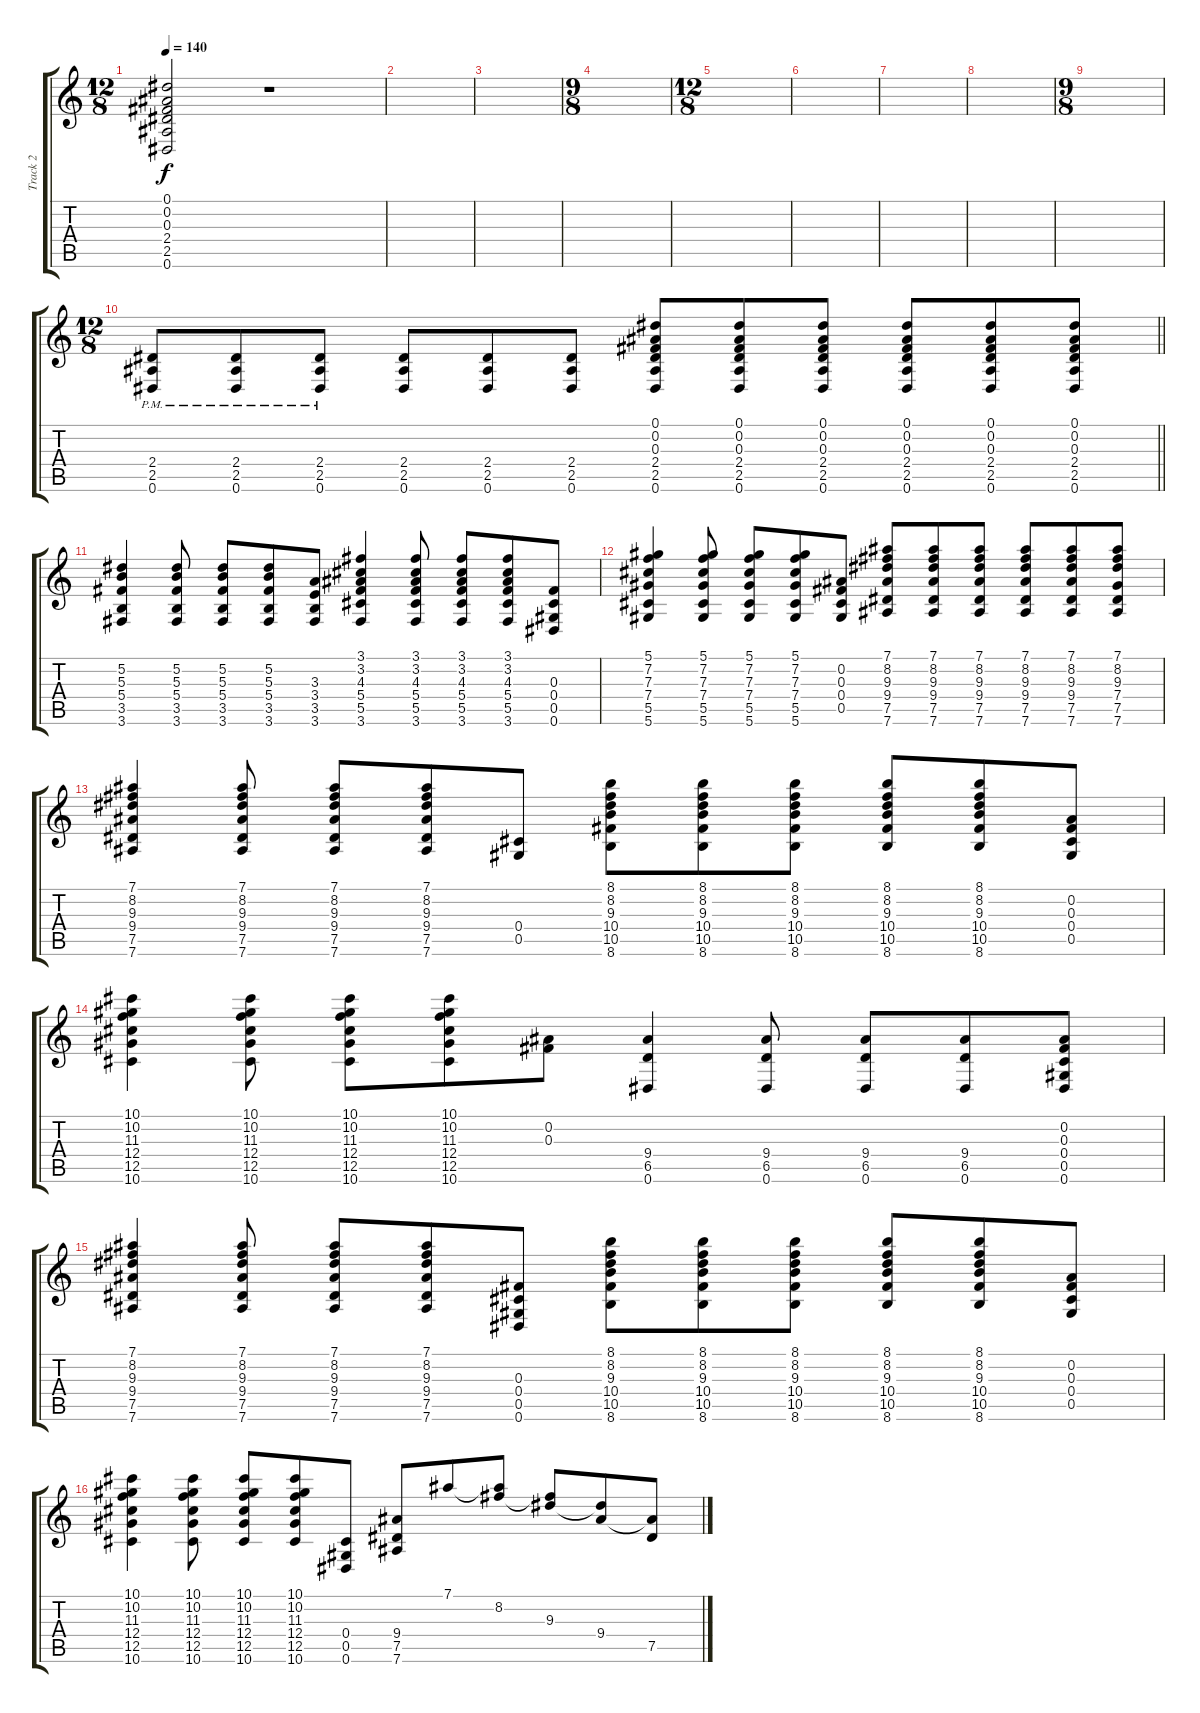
\track ("Track 2" "Track 2") {instrument overdrivenguitar}
\staff {score tabs}
\tuning (Eb4 Bb3 Gb3 Db3 Ab2 Eb2) {hide}
\ts (12 8)
\tempo 140
\clef g2
\ks c
(0.1{t} 0.2{t} 0.3{t} 2.4{t} 2.5{t} 0.6{t}).2{dy f} r.1 |
|
|
\ts (9 8)
|
\ts (12 8)
|
|
|
|
\ts (9 8)
|
\ts (12 8)
\barLineRight lightlight
(2.4{pm} 2.5{pm} 0.6{pm}).8 (2.4{pm} 2.5{pm} 0.6{pm}).8 (2.4{pm} 2.5{pm} 0.6{pm}).8 (2.4 2.5 0.6).8 (2.4 2.5 0.6).8 (2.4 2.5 0.6).8 (0.1 0.2 0.3 2.4 2.5 0.6).8 (0.1 0.2 0.3 2.4 2.5 0.6).8 (0.1 0.2 0.3 2.4 2.5 0.6).8 (0.1 0.2 0.3 2.4 2.5 0.6).8 (0.1 0.2 0.3 2.4 2.5 0.6).8 (0.1 0.2 0.3 2.4 2.5 0.6).8 |
(5.2 5.3 5.4 3.5 3.6).4 (5.2 5.3 5.4 3.5 3.6).8 (5.2 5.3 5.4 3.5 3.6).8 (5.2 5.3 5.4 3.5 3.6).8 (3.3 3.4 3.5 3.6).8 (3.1 3.2 4.3 5.4 5.5 3.6).4 (3.1 3.2 4.3 5.4 5.5 3.6).8 (3.1 3.2 4.3 5.4 5.5 3.6).8 (3.1 3.2 4.3 5.4 5.5 3.6).8 (0.3 0.4 0.5 0.6).8 |
(5.1 7.2 7.3 7.4 5.5 5.6).4 (5.1 7.2 7.3 7.4 5.5 5.6).8 (5.1 7.2 7.3 7.4 5.5 5.6).8 (5.1 7.2 7.3 7.4 5.5 5.6).8 (0.2 0.3 0.4 0.5).8 (7.1 8.2 9.3 9.4 7.5 7.6).8 (7.1 8.2 9.3 9.4 7.5 7.6).8 (7.1 8.2 9.3 9.4 7.5 7.6).8 (7.1 8.2 9.3 9.4 7.5 7.6).8 (7.1 8.2 9.3 9.4 7.5 7.6).8 (7.1 8.2 9.3 7.4 7.5 7.6).8 |
(7.1 8.2 9.3 9.4 7.5 7.6).4 (7.1 8.2 9.3 9.4 7.5 7.6).8 (7.1 8.2 9.3 9.4 7.5 7.6).8 (7.1 8.2 9.3 9.4 7.5 7.6).8 (0.4 0.5).8 (8.1 8.2 9.3 10.4 10.5 8.6).8 (8.1 8.2 9.3 10.4 10.5 8.6).8 (8.1 8.2 9.3 10.4 10.5 8.6).8 (8.1 8.2 9.3 10.4 10.5 8.6).8 (8.1 8.2 9.3 10.4 10.5 8.6).8 (0.2 0.3 0.4 0.5).8 |
(10.1 10.2 11.3 12.4 12.5 10.6).4 (10.1 10.2 11.3 12.4 12.5 10.6).8 (10.1 10.2 11.3 12.4 12.5 10.6).8 (10.1 10.2 11.3 12.4 12.5 10.6).8 (0.2 0.3).8 (9.4 6.5 0.6).4 (9.4 6.5 0.6).8 (9.4 6.5 0.6).8 (9.4 6.5 0.6).8 (0.2 0.3 0.4 0.5 0.6).8 |
(7.1 8.2 9.3 9.4 7.5 7.6).4 (7.1 8.2 9.3 9.4 7.5 7.6).8 (7.1 8.2 9.3 9.4 7.5 7.6).8 (7.1 8.2 9.3 9.4 7.5 7.6).8 (0.3 0.4 0.5 0.6).8 (8.1 8.2 9.3 10.4 10.5 8.6).8 (8.1 8.2 9.3 10.4 10.5 8.6).8 (8.1 8.2 9.3 10.4 10.5 8.6).8 (8.1 8.2 9.3 10.4 10.5 8.6).8 (8.1 8.2 9.3 10.4 10.5 8.6).8 (0.2 0.3 0.4 0.5).8 |
(10.1 10.2 11.3 12.4 12.5 10.6).4 (10.1 10.2 11.3 12.4 12.5 10.6).8 (10.1 10.2 11.3 12.4 12.5 10.6).8 (10.1 10.2 11.3 12.4 12.5 10.6).8 (0.4 0.5 0.6).8 (9.4 7.5 7.6).8 7.1.8 (7.1{t} 8.2).8 (8.2{t} 9.3).8 (9.3{t} 9.4).8 (9.4{t} 7.5).8
